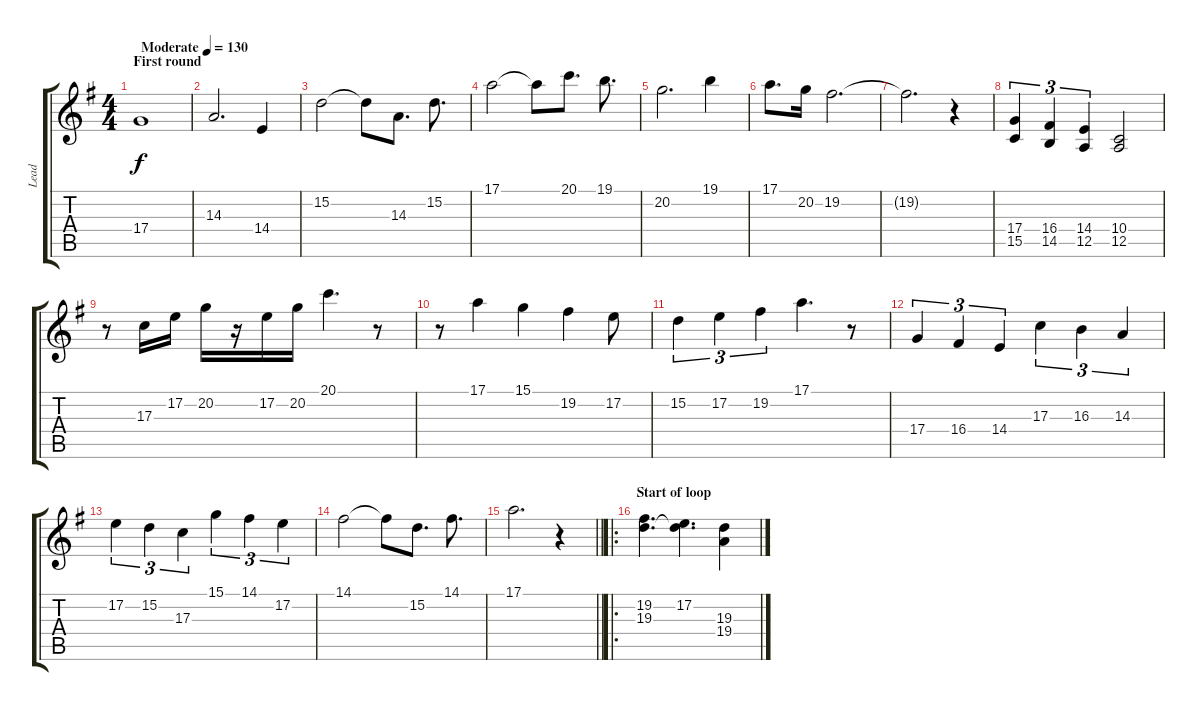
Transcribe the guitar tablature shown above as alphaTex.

\track ("Lead" "Lead") {instrument trombone}
\staff {score tabs}
\tuning (E4 B3 G3 D3 A2 E2) {hide}
\ts (4 4)
\section ("" "First round")
\tempo (130 "Moderate")
\clef g2
\ks g
17.4.1{dy f instrument trombone} |
14.3.2{d} 14.4.4 |
15.2.2 15.2{t}.8 14.3.8{d} 15.2.8{d} |
17.1.2 17.1{t}.8 20.1.8{d} 19.1.8{d} |
20.2.2{d} 19.1.4 |
17.1.8{d} 20.2.16 19.2.2{d} |
19.2{t}.2{d} r.4 |
(17.4 15.5).4{tu (3 2)} (16.4 14.5).4{tu (3 2)} (14.4 12.5).4{tu (3 2)} (10.4 12.5).2 |
r.8 17.3.16 17.2.16 20.2.16 r.16 17.2.16 20.2.16 20.1.4{d} r.8 |
r.8 17.1.4 15.1.4 19.2.4 17.2.8 |
15.2.4{tu (3 2)} 17.2.4{tu (3 2)} 19.2.4{tu (3 2)} 17.1.4{d} r.8 |
17.4.4{tu (3 2)} 16.4.4{tu (3 2)} 14.4.4{tu (3 2)} 17.3.4{tu (3 2)} 16.3.4{tu (3 2)} 14.3.4{tu (3 2)} |
17.2.4{tu (3 2)} 15.2.4{tu (3 2)} 17.3.4{tu (3 2)} 15.1.4{tu (3 2)} 14.1.4{tu (3 2)} 17.2.4{tu (3 2)} |
14.1.2 14.1{t}.8 15.2.8{d} 14.1.8{d} |
\barLineRight lightlight
17.1.2{d} r.4 |
\ro
\section ("" "Start of loop")
(19.2 19.3).4{d} (17.2 19.3{t}).4{d} (19.3 19.4).4
